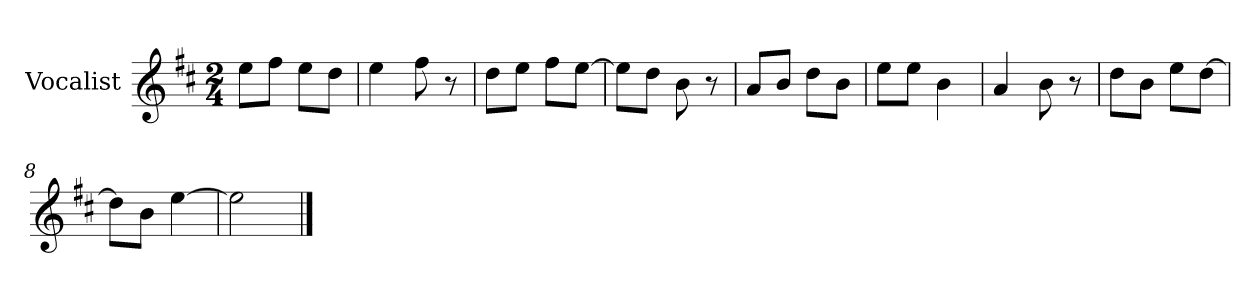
**kern
*part1
*staff1
*I"Vocalist
*k[f#c#]
*D:
*M2/4
=
8eeL
8ff#J
8eeL
8ddJ
=1
4ee
8ff#
8r
=2
8ddL
8eeJ
8ff#L
[8eeJ
=3
8eeL]
8ddJ
8b
8r
=4
8aL
8bJ
8ddL
8bJ
=5
8eeL
8eeJ
4b
=6
4a
8b
8r
=7
8ddL
8bJ
8eeL
[8ddJ
=8
8ddL]
8bJ
[4ee
=9
2ee]
==
*-
